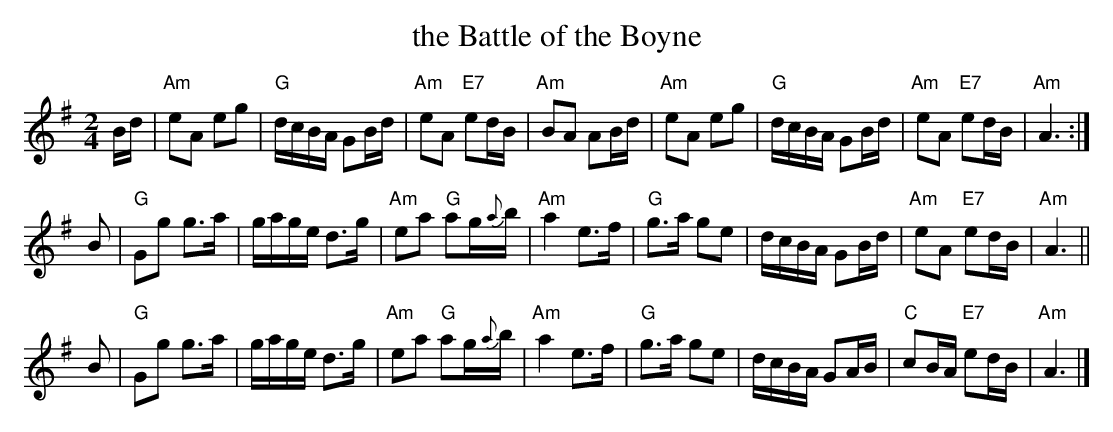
X:1
T: the Battle of the Boyne
M: 2/4
L: 1/16
K: ADor
Bd | "Am"e2A2 e2g2 | "G"dcBA G2Bd | "Am"e2A2 "E7"e2dB | "Am"B2A2 A2Bd \
   | "Am"e2A2 e2g2 | "G"dcBA G2Bd | "Am"e2A2 "E7"e2dB | "Am"A6  :|
B2 | "G"G2g2 g3a | gage d3g  | "Am"e2a2  "G"a2g{a}b | "Am"a4 e3f \
   | "G"g3a g2e2 | dcBA G2Bd | "Am"e2A2 "E7"e2dB    | "Am"A6    ||
B2 | "G"G2g2 g3a | gage d3g  | "Am"e2a2  "G"a2g{a}b | "Am"a4 e3f \
   | "G"g3a g2e2 | dcBA G2AB |  "C"c2BA "E7"e2dB    | "Am"A6    |]
